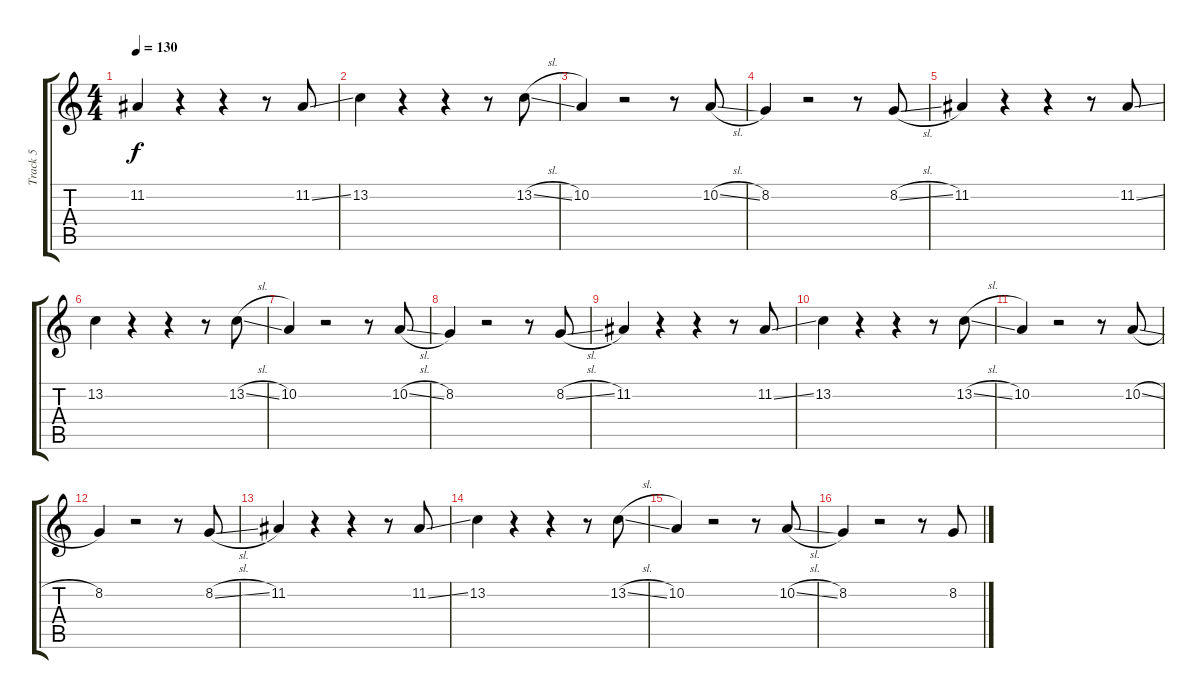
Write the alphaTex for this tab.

\track ("Track 5" "Track 5") {instrument lead2sawtooth}
\staff {score tabs}
\tuning (E4 B3 G3 D3 A2 E2) {hide}
\ts (4 4)
\tempo 130
\clef g2
\ks c
11.2.4{dy f} r.4 r.4 r.8 11.2{ss}.8 |
13.2.4 r.4 r.4 r.8 13.2{sl}.8 |
10.2.4 r.2 r.8 10.2{sl}.8 |
8.2.4 r.2 r.8 8.2{sl}.8 |
11.2.4 r.4 r.4 r.8 11.2{ss}.8 |
13.2.4 r.4 r.4 r.8 13.2{sl}.8 |
10.2.4 r.2 r.8 10.2{sl}.8 |
8.2.4 r.2 r.8 8.2{sl}.8 |
11.2.4 r.4 r.4 r.8 11.2{ss}.8 |
13.2.4 r.4 r.4 r.8 13.2{sl}.8 |
10.2.4 r.2 r.8 10.2{sl}.8 |
8.2.4 r.2 r.8 8.2{sl}.8 |
11.2.4 r.4 r.4 r.8 11.2{ss}.8 |
13.2.4 r.4 r.4 r.8 13.2{sl}.8 |
10.2.4 r.2 r.8 10.2{sl}.8 |
8.2.4 r.2 r.8 8.2{sl}.8
